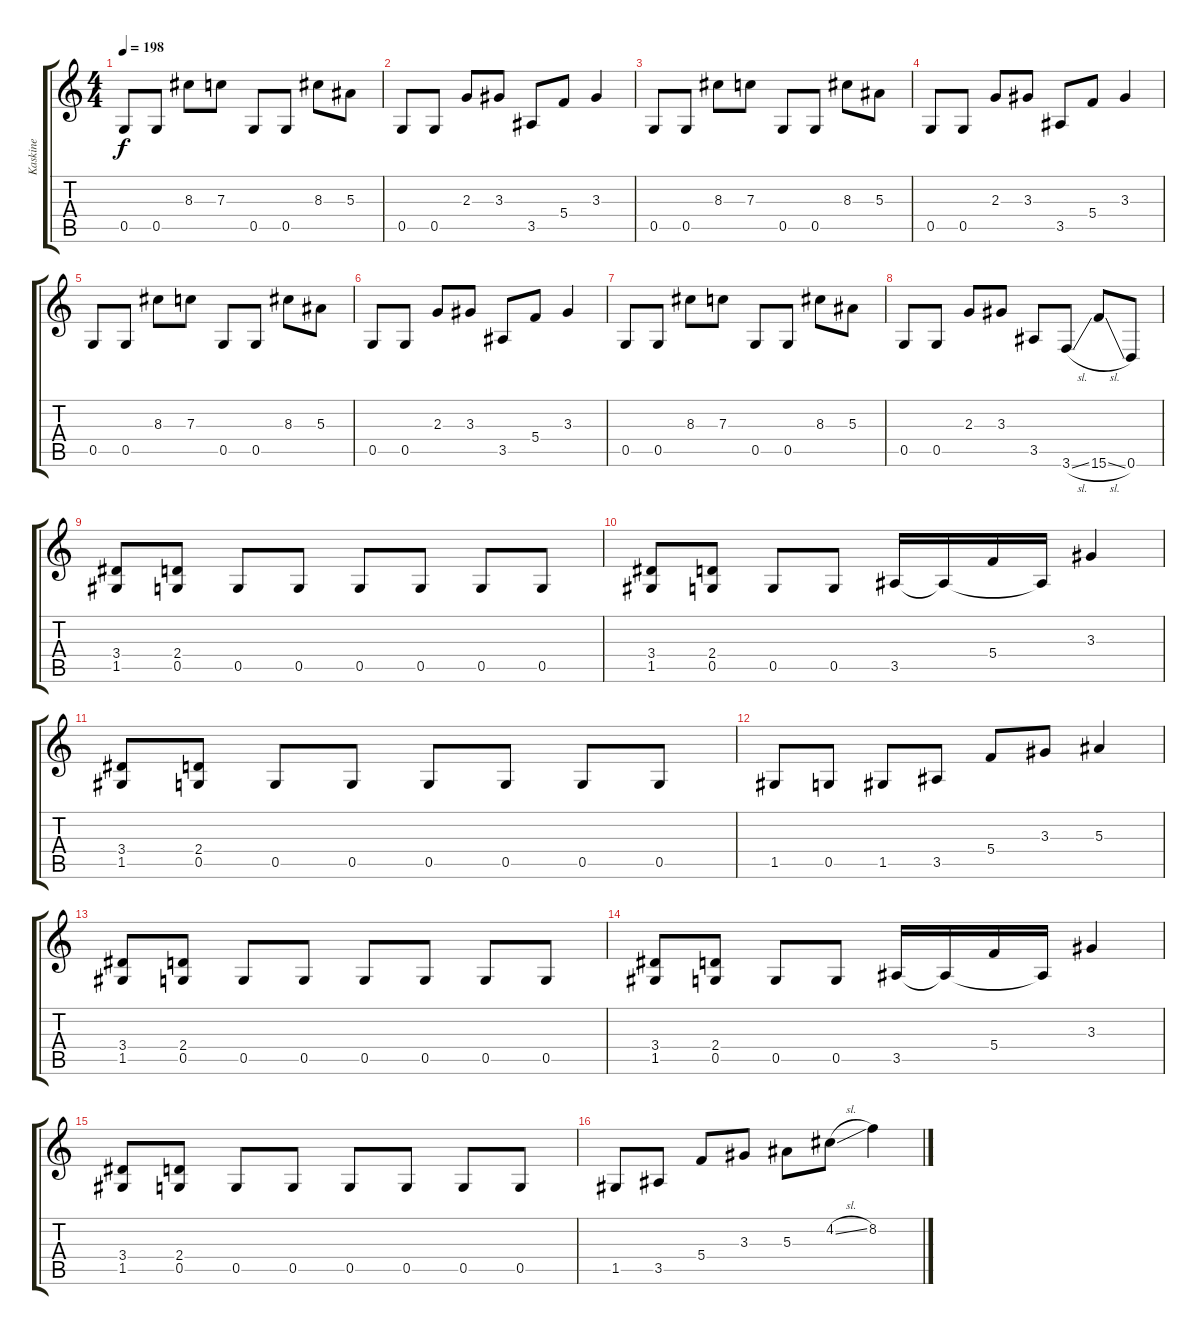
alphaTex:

\track ("Kaskine" "Kaskine") {instrument overdrivenguitar}
\staff {score tabs}
\tuning (D4 A3 F3 C3 G2 D2) {hide}
\ts (4 4)
\tempo 198
\clef g2
\ks c
0.5.8{dy f instrument overdrivenguitar} 0.5.8 8.3.8 7.3.8 0.5.8 0.5.8 8.3.8 5.3.8 |
0.5.8 0.5.8 2.3.8 3.3.8 3.5.8 5.4.8 3.3.4 |
0.5.8 0.5.8 8.3.8 7.3.8 0.5.8 0.5.8 8.3.8 5.3.8 |
0.5.8 0.5.8 2.3.8 3.3.8 3.5.8 5.4.8 3.3.4 |
0.5.8 0.5.8 8.3.8 7.3.8 0.5.8 0.5.8 8.3.8 5.3.8 |
0.5.8 0.5.8 2.3.8 3.3.8 3.5.8 5.4.8 3.3.4 |
0.5.8 0.5.8 8.3.8 7.3.8 0.5.8 0.5.8 8.3.8 5.3.8 |
0.5.8 0.5.8 2.3.8 3.3.8 3.5.8 3.6{sl}.8 15.6{sl}.8 0.6.8 |
(3.4 1.5).8 (2.4 0.5).8 0.5.8 0.5.8 0.5.8 0.5.8 0.5.8 0.5.8 |
(3.4 1.5).8 (2.4 0.5).8 0.5.8 0.5.8 3.5.16 3.5{t}.16 5.4.16 3.5{t}.16 3.3.4 |
(3.4 1.5).8 (2.4 0.5).8 0.5.8 0.5.8 0.5.8 0.5.8 0.5.8 0.5.8 |
1.5.8 0.5.8 1.5.8 3.5.8 5.4.8 3.3.8 5.3.4 |
(3.4 1.5).8 (2.4 0.5).8 0.5.8 0.5.8 0.5.8 0.5.8 0.5.8 0.5.8 |
(3.4 1.5).8 (2.4 0.5).8 0.5.8 0.5.8 3.5.16 3.5{t}.16 5.4.16 3.5{t}.16 3.3.4 |
(3.4 1.5).8 (2.4 0.5).8 0.5.8 0.5.8 0.5.8 0.5.8 0.5.8 0.5.8 |
1.5.8 3.5.8 5.4.8 3.3.8 5.3.8 4.2{sl}.8 8.2.4
